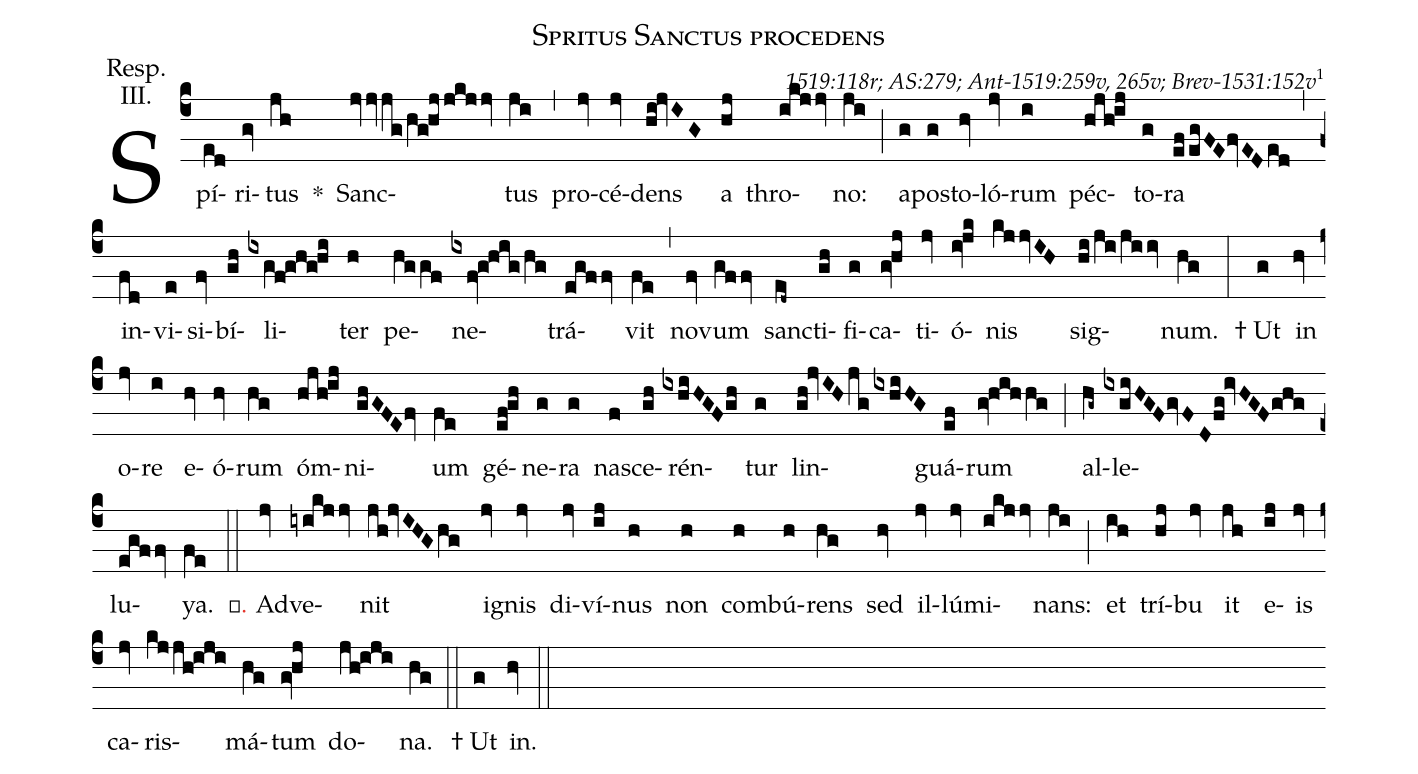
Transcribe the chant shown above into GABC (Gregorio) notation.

name: Spritus Sanctus procedens;
commentary: 1519:118r; AS:279; Ant-1519:259v, 265v; Brev-1531:152v\footnote{1519:118r has a flat only at `penetrávit'.};
annotation: Resp.;
annotation: III.;
%%
(c4) Spí(ed)ri(gv)tus(jh) *() Sanc(jvjvjg/hg!hjjkjjv)tus(ji) (,)
pro(jv)cé(jv)dens(hi!jvIG) a(hj) thro(ikjjv)no:(ji) (;)
a(g)pos(g)to(hv)ló(jv)rum(i) péc(hjh!ij)to(g)ra(ef/egFE/0fvEDed) (,)
in(fd)vi(e)si(fv)bí(gh)li(ixgf!ghg!hi)ter(h) pe(hggf)ne(ixfv!g!hig/hg)trá(egffv)vit(fe) (,)
no(fv)vum(gffv) sanc(ed~)ti(gh)fi(g)ca(gv!hj)ti(jv)ó(iv!jk)nis(kjjvIH) sig(hi/ji/jiiv)num.(hg) (:)

†~Ut(g) in(hv) o(jv)re(i) e(hv)ó(hv)rum(hg) óm(hjh!ij)ni(ghGFE/0fv)um(fe) gé(ef!gh)ne(g)ra(g) nas(f)ce(gh)rén(ixhiHGF/0gh)tur(g) lin(gh!jvIHjgixhiHG)guá(ef)rum(gv!hihhg) (;)
al(hg~)le(ixgiHGF/0gvFD/0fg!ivHGF/0ghg)lu(egffv)ya.(fe) (::)

<c>℣.</c> Ad(jv)ve(iyikjjv)nit(jh!jvIHGhg) ig(jv)nis(jv) di(jv)ví(ij)nus(h) non(h) com(h)bú(h)rens(hg) sed(hv) il(jv)lú(jv)mi(ikjjv)nans:(ji) (;)
et(ih) trí(hj)bu(jv) it(jh) e(ij)is(jv) ca(jv)ris(kjjh!iji)má(hg)tum(gv!hj) do(jh!iji)na.(hg) (::)

†~Ut(g) in.(hv) (::)
